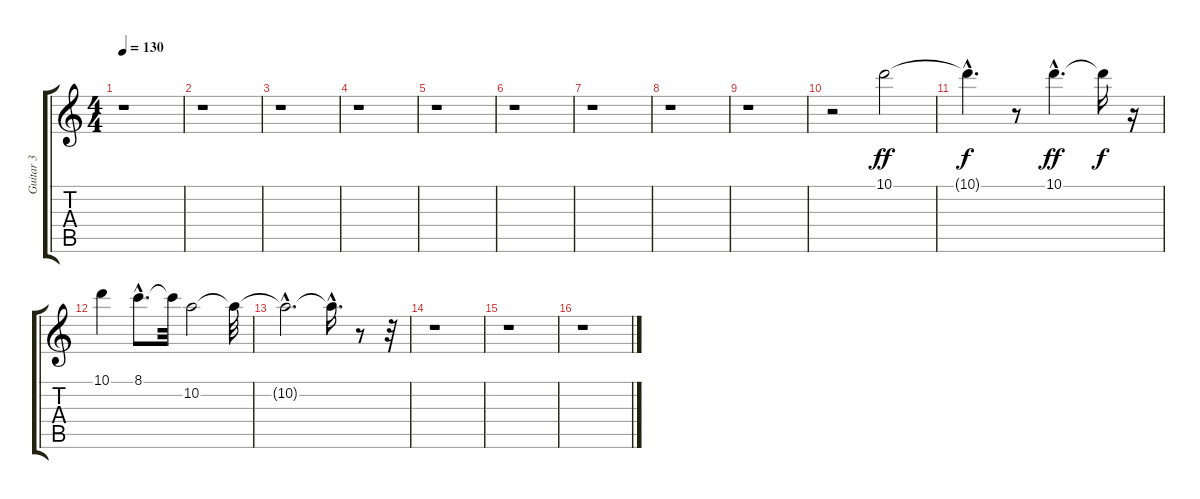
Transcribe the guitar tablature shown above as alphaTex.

\track ("Guitar 3" "Guitar 3") {instrument overdrivenguitar}
\staff {score tabs}
\tuning (E4 B3 G3 D3 A2 E2) {hide}
\ts (4 4)
\tempo 130
\clef g2
\ks c
r.1{dy ff} |
r.1 |
r.1 |
r.1 |
r.1 |
r.1 |
r.1 |
r.1 |
r.1 |
r.2 10.1.2 |
10.1{hac t}.4{d dy f} r.8 10.1{hac}.4{d dy ff} 10.1{t}.16{dy f} r.16 |
10.1.4 8.1{hac}.8{d} 8.1{t}.32 10.2.2 10.2{t}.32 |
10.2{hac t}.2{d} 10.2{hac t}.16{d} r.8 r.32 |
r.1 |
r.1 |
r.1
